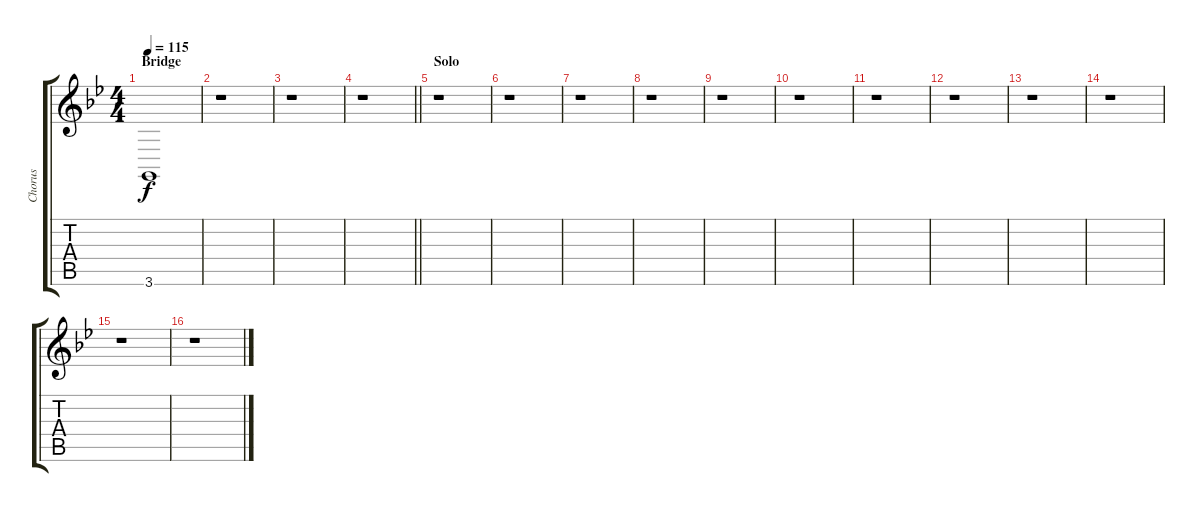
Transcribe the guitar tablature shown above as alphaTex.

\track ("Chorus" "Chorus") {instrument sopranosax}
\staff {score tabs}
\tuning (E4 B3 G3 D3 A2 E2) {hide}
\ts (4 4)
\section ("" "Bridge")
\tempo 115
\clef g2
\ks bb
3.6{t}.1{dy f} |
r.1 |
r.1 |
\barLineRight lightlight
r.1 |
\section ("" "Solo")
r.1 |
r.1 |
r.1 |
r.1 |
r.1 |
r.1 |
r.1 |
r.1 |
r.1 |
r.1 |
r.1 |
r.1
